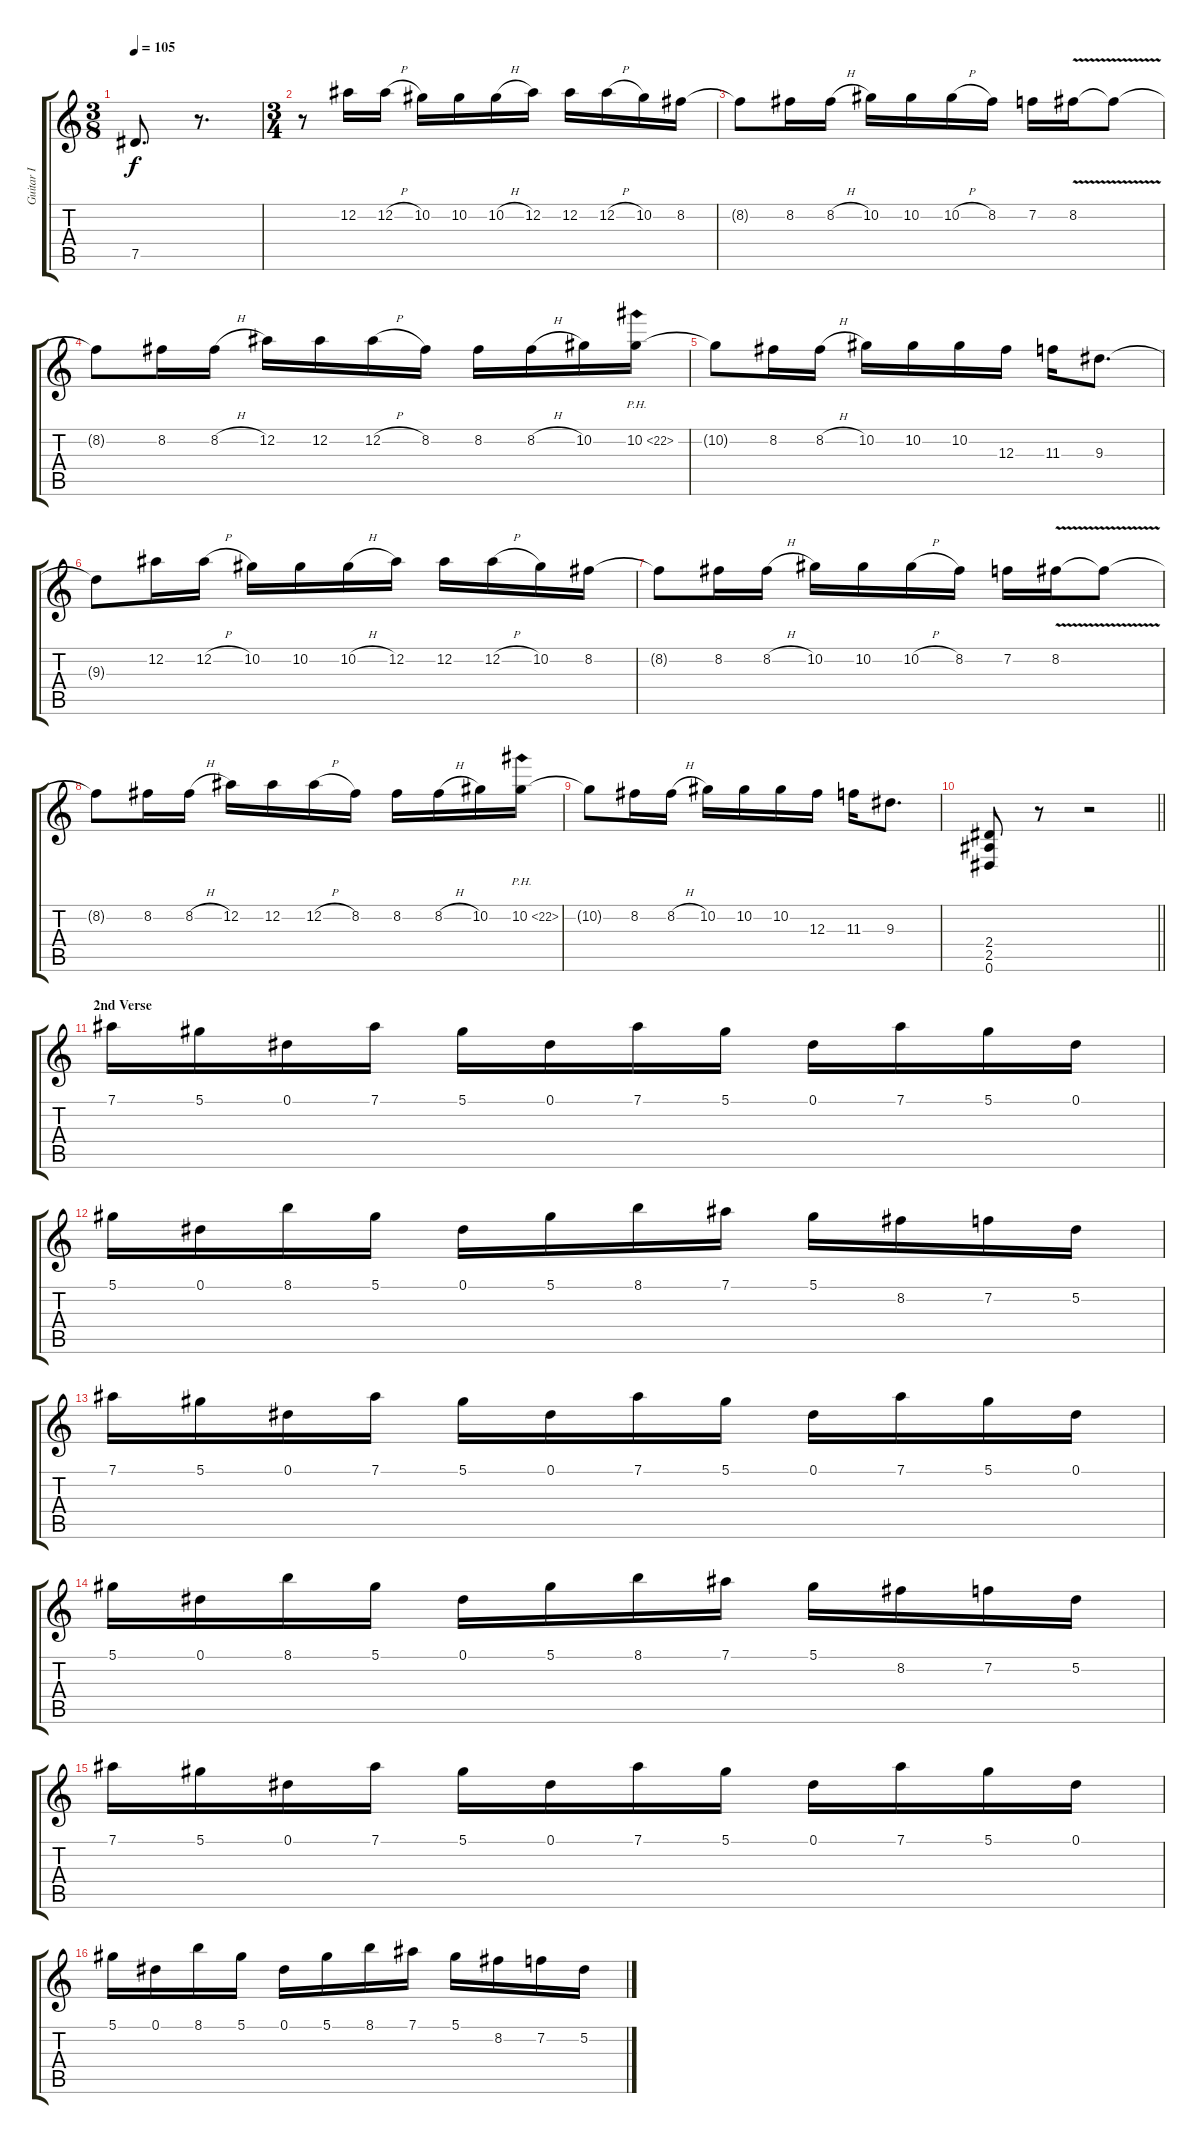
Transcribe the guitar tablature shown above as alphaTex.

\track ("Guitar I" "Guitar I") {instrument overdrivenguitar}
\staff {score tabs}
\tuning (Eb4 Bb3 Gb3 Db3 Ab2 Eb2) {hide}
\ts (3 8)
\tempo 105
\clef g2
\ks c
7.5.8{d dy f} r.8{d} |
\ts (3 4)
r.8 12.2.16 12.2{h}.16 10.2.16 10.2.16 10.2{h}.16 12.2.16 12.2.16 12.2{h}.16 10.2.16 8.2.16 |
8.2{t}.8 8.2.16 8.2{h}.16 10.2.16 10.2.16 10.2{h}.16 8.2.16 7.2.16 8.2{v}.16 8.2{t}.8 |
8.2{t}.8 8.2.16 8.2{h}.16 12.2.16 12.2.16 12.2{h}.16 8.2.16 8.2.16 8.2{h}.16 10.2.16 10.2{ph 12}.16 |
10.2{t}.8 8.2.16 8.2{h}.16 10.2.16 10.2.16 10.2.16 12.3.16 11.3.16 9.3.8{d} |
9.3{t}.8 12.2.16 12.2{h}.16 10.2.16 10.2.16 10.2{h}.16 12.2.16 12.2.16 12.2{h}.16 10.2.16 8.2.16 |
8.2{t}.8 8.2.16 8.2{h}.16 10.2.16 10.2.16 10.2{h}.16 8.2.16 7.2.16 8.2{v}.16 8.2{t}.8 |
8.2{t}.8 8.2.16 8.2{h}.16 12.2.16 12.2.16 12.2{h}.16 8.2.16 8.2.16 8.2{h}.16 10.2.16 10.2{ph 12}.16 |
10.2{t}.8 8.2.16 8.2{h}.16 10.2.16 10.2.16 10.2.16 12.3.16 11.3.16 9.3.8{d} |
\barLineRight lightlight
(2.4 2.5 0.6).8 r.8 r.2 |
\section ("" "2nd Verse")
7.1.16 5.1.16 0.1.16 7.1.16 5.1.16 0.1.16 7.1.16 5.1.16 0.1.16 7.1.16 5.1.16 0.1.16 |
5.1.16 0.1.16 8.1.16 5.1.16 0.1.16 5.1.16 8.1.16 7.1.16 5.1.16 8.2.16 7.2.16 5.2.16 |
7.1.16 5.1.16 0.1.16 7.1.16 5.1.16 0.1.16 7.1.16 5.1.16 0.1.16 7.1.16 5.1.16 0.1.16 |
5.1.16 0.1.16 8.1.16 5.1.16 0.1.16 5.1.16 8.1.16 7.1.16 5.1.16 8.2.16 7.2.16 5.2.16 |
7.1.16 5.1.16 0.1.16 7.1.16 5.1.16 0.1.16 7.1.16 5.1.16 0.1.16 7.1.16 5.1.16 0.1.16 |
5.1.16 0.1.16 8.1.16 5.1.16 0.1.16 5.1.16 8.1.16 7.1.16 5.1.16 8.2.16 7.2.16 5.2.16
